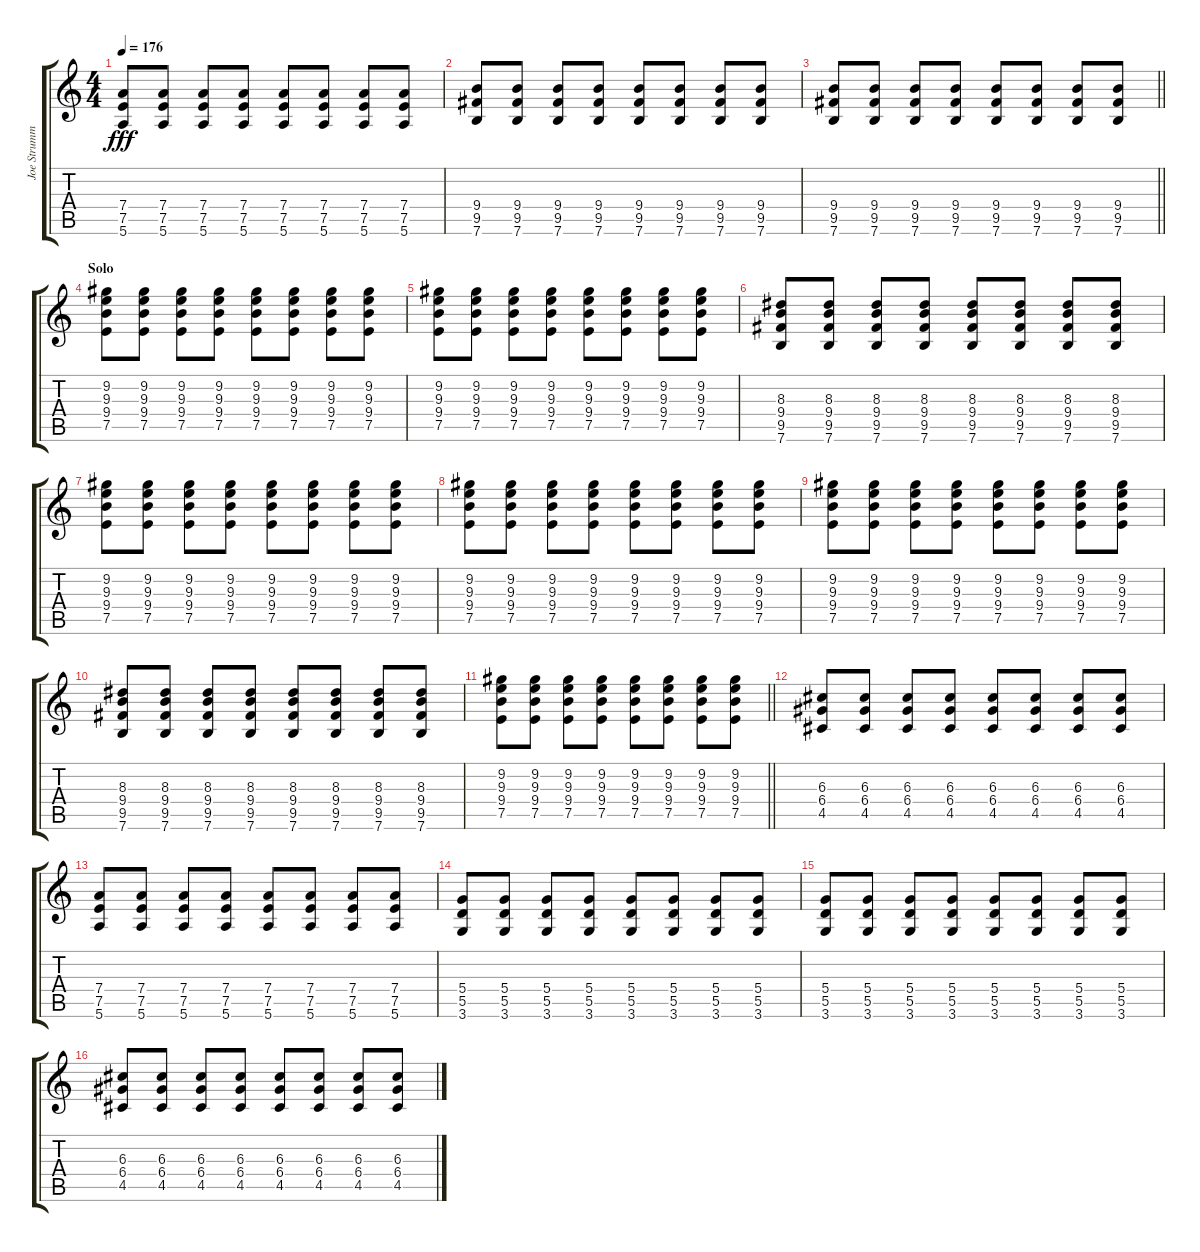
\track ("Joe Strummer - Rhythm Guitar" "Joe Strumm") {instrument distortionguitar}
\staff {score tabs}
\tuning (E4 B3 G3 D3 A2 E2) {hide}
\ts (4 4)
\tempo 176
\clef g2
\ks c
(7.4 7.5 5.6).8{dy fff} (7.4 7.5 5.6).8 (7.4 7.5 5.6).8 (7.4 7.5 5.6).8 (7.4 7.5 5.6).8 (7.4 7.5 5.6).8 (7.4 7.5 5.6).8 (7.4 7.5 5.6).8 |
(9.4 9.5 7.6).8 (9.4 9.5 7.6).8 (9.4 9.5 7.6).8 (9.4 9.5 7.6).8 (9.4 9.5 7.6).8 (9.4 9.5 7.6).8 (9.4 9.5 7.6).8 (9.4 9.5 7.6).8 |
\barLineRight lightlight
(9.4 9.5 7.6).8 (9.4 9.5 7.6).8 (9.4 9.5 7.6).8 (9.4 9.5 7.6).8 (9.4 9.5 7.6).8 (9.4 9.5 7.6).8 (9.4 9.5 7.6).8 (9.4 9.5 7.6).8 |
\section ("" "Solo")
(9.2 9.3 9.4 7.5).8 (9.2 9.3 9.4 7.5).8 (9.2 9.3 9.4 7.5).8 (9.2 9.3 9.4 7.5).8 (9.2 9.3 9.4 7.5).8 (9.2 9.3 9.4 7.5).8 (9.2 9.3 9.4 7.5).8 (9.2 9.3 9.4 7.5).8 |
(9.2 9.3 9.4 7.5).8 (9.2 9.3 9.4 7.5).8 (9.2 9.3 9.4 7.5).8 (9.2 9.3 9.4 7.5).8 (9.2 9.3 9.4 7.5).8 (9.2 9.3 9.4 7.5).8 (9.2 9.3 9.4 7.5).8 (9.2 9.3 9.4 7.5).8 |
(8.3 9.4 9.5 7.6).8 (8.3 9.4 9.5 7.6).8 (8.3 9.4 9.5 7.6).8 (8.3 9.4 9.5 7.6).8 (8.3 9.4 9.5 7.6).8 (8.3 9.4 9.5 7.6).8 (8.3 9.4 9.5 7.6).8 (8.3 9.4 9.5 7.6).8 |
(9.2 9.3 9.4 7.5).8 (9.2 9.3 9.4 7.5).8 (9.2 9.3 9.4 7.5).8 (9.2 9.3 9.4 7.5).8 (9.2 9.3 9.4 7.5).8 (9.2 9.3 9.4 7.5).8 (9.2 9.3 9.4 7.5).8 (9.2 9.3 9.4 7.5).8 |
(9.2 9.3 9.4 7.5).8 (9.2 9.3 9.4 7.5).8 (9.2 9.3 9.4 7.5).8 (9.2 9.3 9.4 7.5).8 (9.2 9.3 9.4 7.5).8 (9.2 9.3 9.4 7.5).8 (9.2 9.3 9.4 7.5).8 (9.2 9.3 9.4 7.5).8 |
(9.2 9.3 9.4 7.5).8 (9.2 9.3 9.4 7.5).8 (9.2 9.3 9.4 7.5).8 (9.2 9.3 9.4 7.5).8 (9.2 9.3 9.4 7.5).8 (9.2 9.3 9.4 7.5).8 (9.2 9.3 9.4 7.5).8 (9.2 9.3 9.4 7.5).8 |
(8.3 9.4 9.5 7.6).8 (8.3 9.4 9.5 7.6).8 (8.3 9.4 9.5 7.6).8 (8.3 9.4 9.5 7.6).8 (8.3 9.4 9.5 7.6).8 (8.3 9.4 9.5 7.6).8 (8.3 9.4 9.5 7.6).8 (8.3 9.4 9.5 7.6).8 |
\barLineRight lightlight
(9.2 9.3 9.4 7.5).8 (9.2 9.3 9.4 7.5).8 (9.2 9.3 9.4 7.5).8 (9.2 9.3 9.4 7.5).8 (9.2 9.3 9.4 7.5).8 (9.2 9.3 9.4 7.5).8 (9.2 9.3 9.4 7.5).8 (9.2 9.3 9.4 7.5).8 |
(6.3 6.4 4.5).8 (6.3 6.4 4.5).8 (6.3 6.4 4.5).8 (6.3 6.4 4.5).8 (6.3 6.4 4.5).8 (6.3 6.4 4.5).8 (6.3 6.4 4.5).8 (6.3 6.4 4.5).8 |
(7.4 7.5 5.6).8 (7.4 7.5 5.6).8 (7.4 7.5 5.6).8 (7.4 7.5 5.6).8 (7.4 7.5 5.6).8 (7.4 7.5 5.6).8 (7.4 7.5 5.6).8 (7.4 7.5 5.6).8 |
(5.4 5.5 3.6).8 (5.4 5.5 3.6).8 (5.4 5.5 3.6).8 (5.4 5.5 3.6).8 (5.4 5.5 3.6).8 (5.4 5.5 3.6).8 (5.4 5.5 3.6).8 (5.4 5.5 3.6).8 |
(5.4 5.5 3.6).8 (5.4 5.5 3.6).8 (5.4 5.5 3.6).8 (5.4 5.5 3.6).8 (5.4 5.5 3.6).8 (5.4 5.5 3.6).8 (5.4 5.5 3.6).8 (5.4 5.5 3.6).8 |
(6.3 6.4 4.5).8 (6.3 6.4 4.5).8 (6.3 6.4 4.5).8 (6.3 6.4 4.5).8 (6.3 6.4 4.5).8 (6.3 6.4 4.5).8 (6.3 6.4 4.5).8 (6.3 6.4 4.5).8
